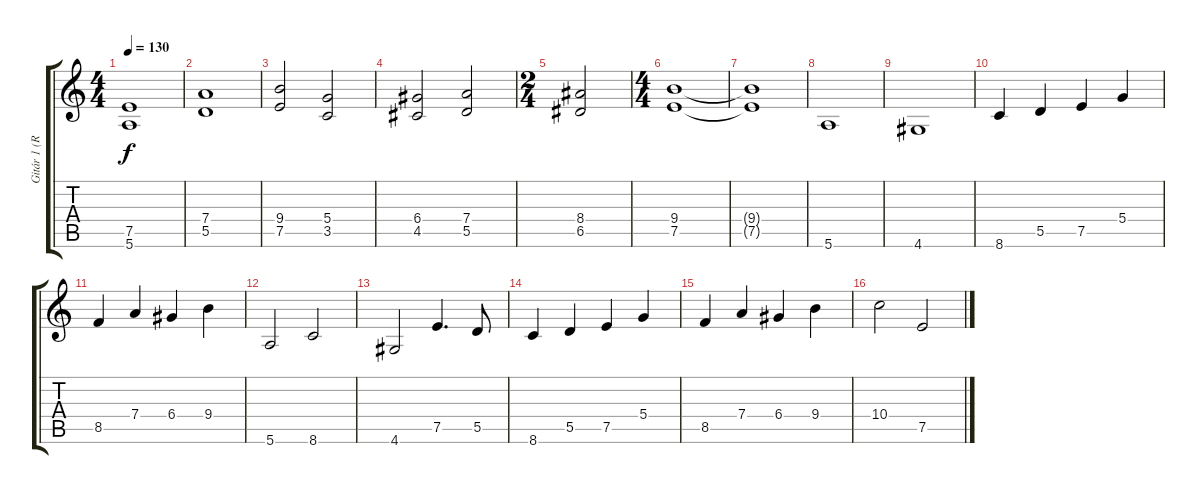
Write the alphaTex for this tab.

\track ("Gitár 1 (Ritchie Blackmore)" "Gitár 1 (R") {instrument distortionguitar}
\staff {score tabs}
\tuning (E4 B3 G3 D3 A2 E2) {hide}
\ts (4 4)
\tempo 130
\clef g2
\ks c
(7.5 5.6).1{dy f} |
(7.4 5.5).1 |
(9.4 7.5).2 (5.4 3.5).2 |
(6.4 4.5).2 (7.4 5.5).2 |
\ts (2 4)
(8.4 6.5).2 |
\ts (4 4)
(9.4 7.5).1 |
(9.4{t} 7.5{t}).1 |
5.6.1 |
4.6.1 |
8.6.4 5.5.4 7.5.4 5.4.4 |
8.5.4 7.4.4 6.4.4 9.4.4 |
5.6.2 8.6.2 |
4.6.2 7.5.4{d} 5.5.8 |
8.6.4 5.5.4 7.5.4 5.4.4 |
8.5.4 7.4.4 6.4.4 9.4.4 |
10.4.2 7.5.2
